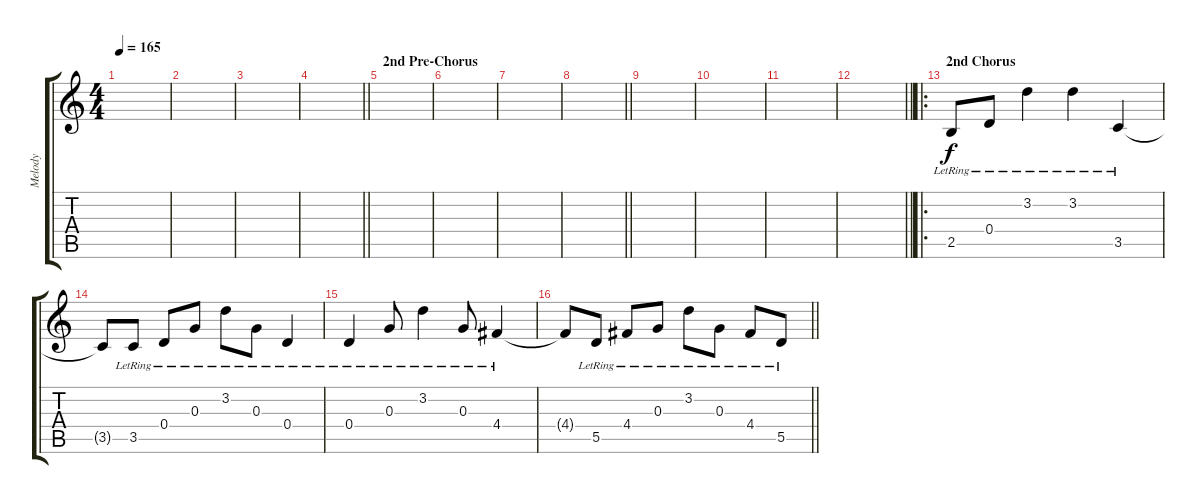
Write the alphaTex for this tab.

\track ("Melody" "Melody") {instrument electricguitarclean}
\staff {score tabs}
\tuning (E4 B3 G3 D3 A2 E2) {hide}
\ts (4 4)
\tempo 165
\clef g2
\ks c
|
|
|
\barLineRight lightlight
|
\section ("" "2nd Pre-Chorus")
|
|
|
\barLineRight lightlight
|
|
|
|
\barLineRight lightlight
|
\ro
\section ("" "2nd Chorus")
2.5{lr}.8 0.4{lr}.8 3.2{lr}.4 3.2{lr}.4 3.5{lr}.4 |
3.5{t}.8 3.5{lr}.8 0.4{lr}.8 0.3{lr}.8 3.2{lr}.8 0.3{lr}.8 0.4{lr}.4 |
0.4{lr}.4 0.3{lr}.8 3.2{lr}.4 0.3{lr}.8 4.4{lr}.4 |
\barLineRight lightlight
4.4{t}.8 5.5{lr}.8 4.4{lr}.8 0.3{lr}.8 3.2{lr}.8 0.3{lr}.8 4.4{lr}.8 5.5{lr}.8
